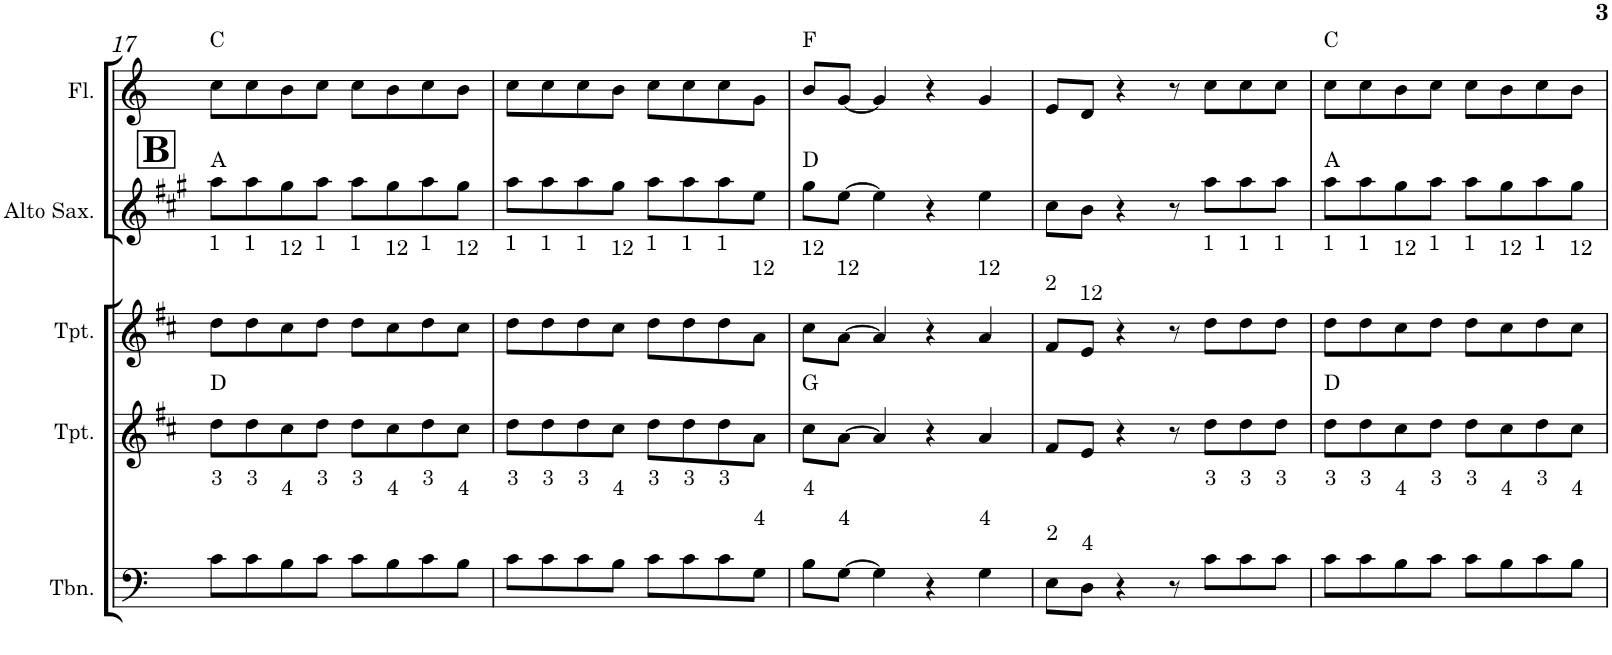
**kern	**kern	**harte	**kern	**kern	**harte	**kern	**harte
*part5	*part4	*part4	*part3	*part2	*part2	*part1	*part1
*staff5	*staff4	*	*staff3	*staff2	*	*staff1	*
*I"C clavF	*I"Bb	*	*I"Bb - Pirata	*I"Eb	*	*I"C clavG	*
!!LO:PB:g=z
*clefF4	*clefG2	*	*clefG2	*clefG2	*	*clefG2	*
*	*Trd1c2	*	*Trd1c2	*Trd5c9	*	*	*
*k[]	*k[f#c#]	*	*k[f#c#]	*k[f#c#g#]	*	*k[]	*
*M4/4	*M4/4	*	*M4/4	*M4/4	*	*M4/4	*
!!LO:REH:place=s1:b:B:cj:fs=18.5691:t=B
=17	=17	=17	=17	=17	=17	=17	=17
!	!	!	!LO:TX:a:t=1	!	!	!	!
8c\L	8dd\L	D:maj	8dd\L	8aa\L	A:maj	8cc\L	C:maj
!	!	!	!LO:TX:a:t=1	!	!	!	!
8c\	8dd\	.	8dd\	8aa\	.	8cc\	.
!	!	!	!LO:TX:a:t=12	!	!	!	!
8B\	8cc#\	.	8cc#\	8gg#\	.	8b\	.
!	!	!	!LO:TX:a:t=1	!	!	!	!
8c\J	8dd\J	.	8dd\J	8aa\J	.	8cc\J	.
!	!	!	!LO:TX:a:t=1	!	!	!	!
8c\L	8dd\L	.	8dd\L	8aa\L	.	8cc\L	.
!	!	!	!LO:TX:a:t=12	!	!	!	!
8B\	8cc#\	.	8cc#\	8gg#\	.	8b\	.
!	!	!	!LO:TX:a:t=1	!	!	!	!
8c\	8dd\	.	8dd\	8aa\	.	8cc\	.
!	!	!	!LO:TX:a:t=12	!	!	!	!
8B\J	8cc#\J	.	8cc#\J	8gg#\J	.	8b\J	.
=18	=18	=18	=18	=18	=18	=18	=18
!	!	!	!LO:TX:a:t=1	!	!	!	!
8c\L	8dd\L	.	8dd\L	8aa\L	.	8cc\L	.
!	!	!	!LO:TX:a:t=1	!	!	!	!
8c\	8dd\	.	8dd\	8aa\	.	8cc\	.
!	!	!	!LO:TX:a:t=1	!	!	!	!
8c\	8dd\	.	8dd\	8aa\	.	8cc\	.
!	!	!	!LO:TX:a:t=12	!	!	!	!
8B\J	8cc#\J	.	8cc#\J	8gg#\J	.	8b\J	.
!	!	!	!LO:TX:a:t=1	!	!	!	!
8c\L	8dd\L	.	8dd\L	8aa\L	.	8cc\L	.
!	!	!	!LO:TX:a:t=1	!	!	!	!
8c\	8dd\	.	8dd\	8aa\	.	8cc\	.
!	!	!	!LO:TX:a:t=1	!	!	!	!
8c\	8dd\	.	8dd\	8aa\	.	8cc\	.
!	!	!	!LO:TX:a:t=12	!	!	!	!
8G\J	8a\J	.	8a\J	8ee\J	.	8g\J	.
=19	=19	=19	=19	=19	=19	=19	=19
!	!	!	!LO:TX:a:t=12	!	!	!	!
8B\L	8cc#\L	G:maj	8cc#\L	8gg#\L	D:maj	8b/L	F:maj
!	!	!	!LO:TX:a:t=12	!	!	!	!
[>8G\J	[>8a\J	.	[>8a\J	[>8ee\J	.	[<8g/J	.
4G\]	4a/]	.	4a/]	4ee\]	.	4g/]	.
4r	4r	.	4r	4r	.	4r	.
!	!	!	!LO:TX:a:t=12	!	!	!	!
4G\	4a/	.	4a/	4ee\	.	4g/	.
=20	=20	=20	=20	=20	=20	=20	=20
!	!	!	!LO:TX:a:t=2	!	!	!	!
8E\L	8f#/L	.	8f#/L	8cc#\L	.	8e/L	.
!	!	!	!LO:TX:a:t=12	!	!	!	!
8D\J	8e/J	.	8e/J	8b\J	.	8d/J	.
4r	4r	.	4r	4r	.	4r	.
8r	8r	.	8r	8r	.	8r	.
!	!	!	!LO:TX:a:t=1	!	!	!	!
8c\L	8dd\L	.	8dd\L	8aa\L	.	8cc\L	.
!	!	!	!LO:TX:a:t=1	!	!	!	!
8c\	8dd\	.	8dd\	8aa\	.	8cc\	.
!	!	!	!LO:TX:a:t=1	!	!	!	!
8c\J	8dd\J	.	8dd\J	8aa\J	.	8cc\J	.
=21	=21	=21	=21	=21	=21	=21	=21
!	!	!	!LO:TX:a:t=1	!	!	!	!
8c\L	8dd\L	D:maj	8dd\L	8aa\L	A:maj	8cc\L	C:maj
!	!	!	!LO:TX:a:t=1	!	!	!	!
8c\	8dd\	.	8dd\	8aa\	.	8cc\	.
!	!	!	!LO:TX:a:t=12	!	!	!	!
8B\	8cc#\	.	8cc#\	8gg#\	.	8b\	.
!	!	!	!LO:TX:a:t=1	!	!	!	!
8c\J	8dd\J	.	8dd\J	8aa\J	.	8cc\J	.
!	!	!	!LO:TX:a:t=1	!	!	!	!
8c\L	8dd\L	.	8dd\L	8aa\L	.	8cc\L	.
!	!	!	!LO:TX:a:t=12	!	!	!	!
8B\	8cc#\	.	8cc#\	8gg#\	.	8b\	.
!	!	!	!LO:TX:a:t=1	!	!	!	!
8c\	8dd\	.	8dd\	8aa\	.	8cc\	.
!	!	!	!LO:TX:a:t=12	!	!	!	!
8B\J	8cc#\J	.	8cc#\J	8gg#\J	.	8b\J	.
=	=	=	=	=	=	=	=
*-	*-	*-	*-	*-	*-	*-	*-
